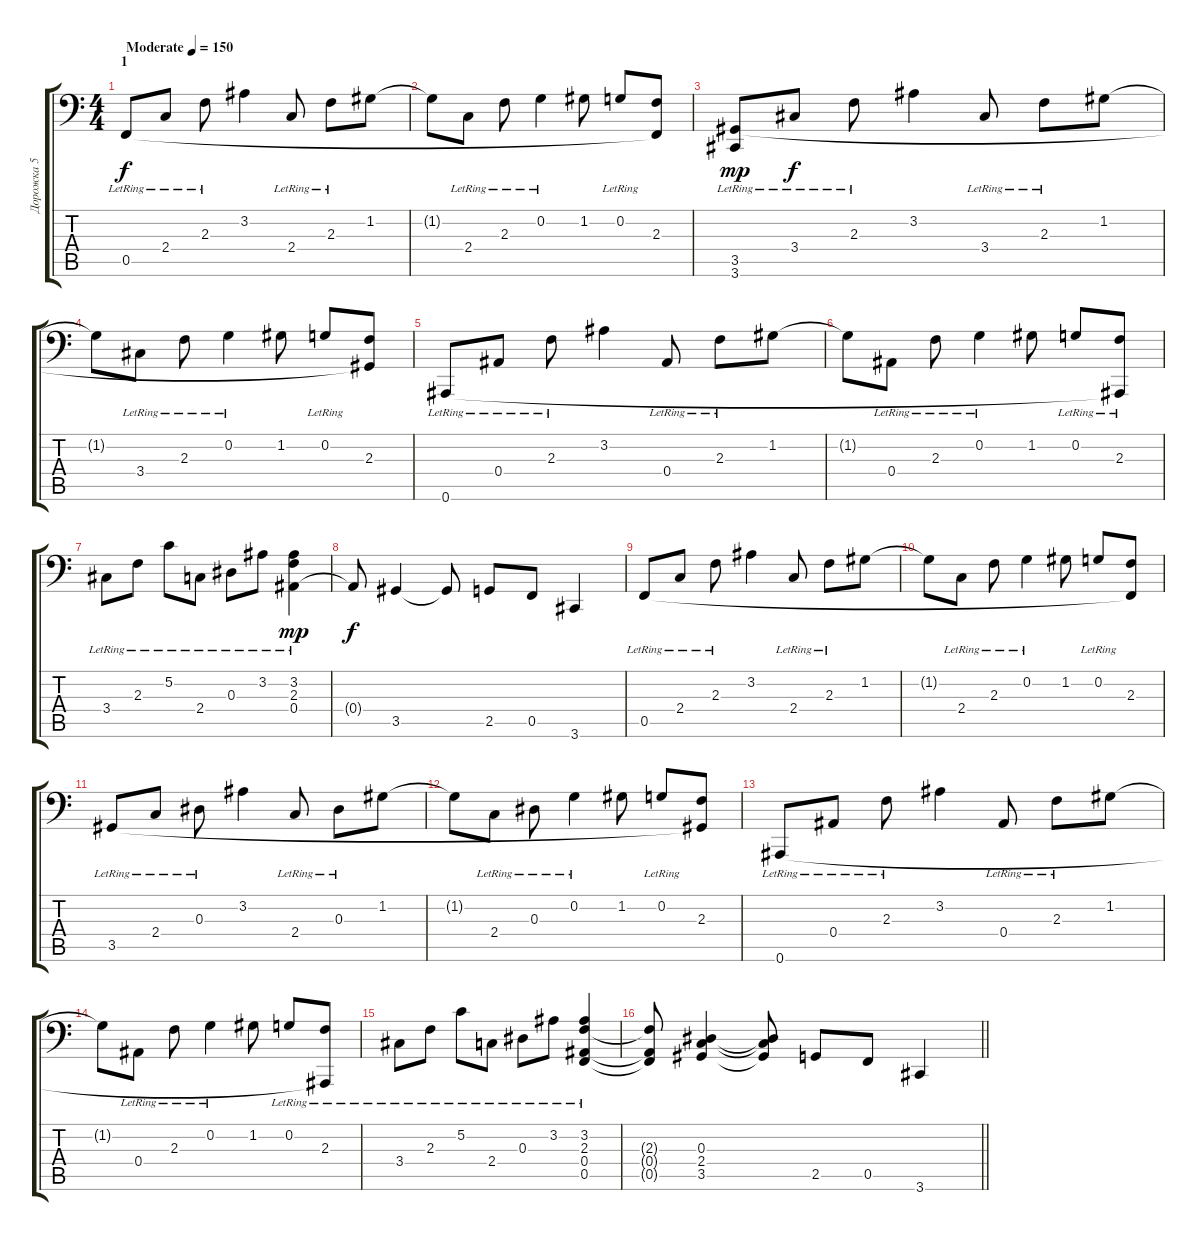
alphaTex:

\track ("Дорожка 5" "Дорожка 5") {instrument brightacousticpiano}
\staff {score tabs}
\tuning (C4 G3 Eb3 Bb2 F2 Bb1) {hide}
\ts (4 4)
\section ("" "1")
\tempo (150 "Moderate")
\clef f4
\ks c
0.5{lr}.8{dy f instrument brightacousticpiano} 2.4{lr}.8 2.3{lr}.8 3.2.4 2.4{lr}.8 2.3{lr}.8 1.2.8 |
1.2{t}.8 2.4{lr}.8 2.3{lr}.8 0.2{lr}.4 1.2.8 0.2{lr}.8 (2.3 0.5{t}).8 |
(3.5{lr} 3.6).8{dy mp} 3.4{lr}.8{dy f} 2.3{lr}.8 3.2.4 3.4{lr}.8 2.3{lr}.8 1.2.8 |
1.2{t}.8 3.4{lr}.8 2.3{lr}.8 0.2{lr}.4 1.2.8 0.2{lr}.8 (2.3 3.5{t}).8 |
0.6{lr}.8 0.4{lr}.8 2.3{lr}.8 3.2.4 0.4{lr}.8 2.3{lr}.8 1.2.8 |
1.2{t}.8 0.4{lr}.8 2.3{lr}.8 0.2{lr}.4 1.2.8 0.2{lr}.8 (2.3{lr} 0.6{t}).8 |
3.4{lr}.8 2.3{lr}.8 5.2{lr}.8 2.4{lr}.8 0.3{lr}.8 3.2{lr}.8 (3.2 2.3 0.4{lr}).4{dy mp} |
0.4{t}.8{dy f} 3.5.4 3.5{t}.8 2.5.8 0.5.8 3.6.4 |
0.5{lr}.8 2.4{lr}.8 2.3{lr}.8 3.2.4 2.4{lr}.8 2.3{lr}.8 1.2.8 |
1.2{t}.8 2.4{lr}.8 2.3{lr}.8 0.2{lr}.4 1.2.8 0.2{lr}.8 (2.3 0.5{t}).8 |
3.5{lr}.8 2.4{lr}.8 0.3{lr}.8 3.2.4 2.4{lr}.8 0.3{lr}.8 1.2.8 |
1.2{t}.8 2.4{lr}.8 0.3{lr}.8 0.2{lr}.4 1.2.8 0.2{lr}.8 (2.3 3.5{t}).8 |
0.6{lr}.8 0.4{lr}.8 2.3{lr}.8 3.2.4 0.4{lr}.8 2.3{lr}.8 1.2.8 |
1.2{t}.8 0.4{lr}.8 2.3{lr}.8 0.2{lr}.4 1.2.8 0.2{lr}.8 (2.3{lr} 0.6{t}).8 |
3.4{lr}.8 2.3{lr}.8 5.2{lr}.8 2.4{lr}.8 0.3{lr}.8 3.2{lr}.8 (3.2 2.3{lr} 0.4{lr} 0.5{lr}).4 |
\barLineRight lightlight
(2.3{t} 0.4{t} 0.5{t}).8 (0.3 2.4 3.5).4 (0.3{t} 2.4{t} 3.5{t}).8 2.5.8 0.5.8 3.6.4
